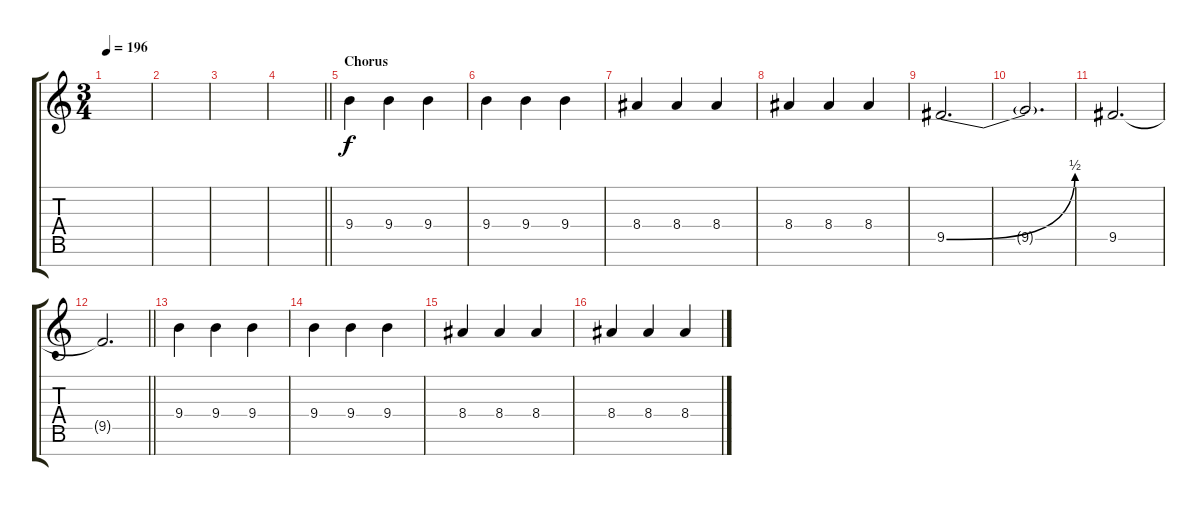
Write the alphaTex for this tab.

\track "" {instrument overdrivenguitar}
\staff {score tabs}
\tuning (E4 B3 G3 D3 A2 E2 B1) {hide}
\ts (3 4)
\tempo 196
\clef g2
\ks c
|
|
|
\barLineRight lightlight
|
\section ("" "Chorus")
9.4.4 9.4.4 9.4.4 |
9.4.4 9.4.4 9.4.4 |
8.4.4 8.4.4 8.4.4 |
8.4.4 8.4.4 8.4.4 |
9.5{be (bend 0 0 60 2)}.2{d} |
9.5{t}.2{d} |
9.5.2{d} |
\barLineRight lightlight
9.5{t}.2{d} |
9.4.4 9.4.4 9.4.4 |
9.4.4 9.4.4 9.4.4 |
8.4.4 8.4.4 8.4.4 |
8.4.4 8.4.4 8.4.4
